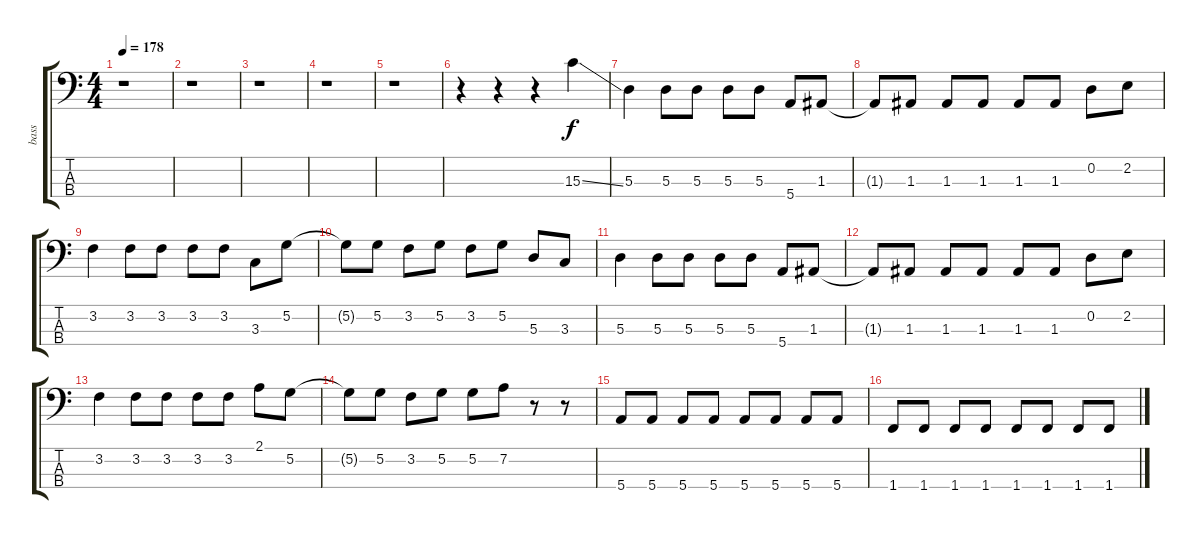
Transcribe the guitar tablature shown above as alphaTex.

\track ("bass" "bass") {instrument electricbassfinger}
\staff {score tabs}
\tuning (G2 D2 A1 E1) {hide}
\ts (4 4)
\tempo 178
\clef f4
\ks c
r.1{dy f} |
r.1 |
r.1 |
r.1 |
r.1 |
r.4 r.4 r.4 15.3{ss}.4 |
5.3.4 5.3.8 5.3.8 5.3.8 5.3.8 5.4.8 1.3.8 |
1.3{t}.8 1.3.8 1.3.8 1.3.8 1.3.8 1.3.8 0.2.8 2.2.8 |
3.2.4 3.2.8 3.2.8 3.2.8 3.2.8 3.3.8 5.2.8 |
5.2{t}.8 5.2.8 3.2.8 5.2.8 3.2.8 5.2.8 5.3.8 3.3.8 |
5.3.4 5.3.8 5.3.8 5.3.8 5.3.8 5.4.8 1.3.8 |
1.3{t}.8 1.3.8 1.3.8 1.3.8 1.3.8 1.3.8 0.2.8 2.2.8 |
3.2.4 3.2.8 3.2.8 3.2.8 3.2.8 2.1.8 5.2.8 |
5.2{t}.8 5.2.8 3.2.8 5.2.8 5.2.8 7.2.8 r.8 r.8 |
5.4.8 5.4.8 5.4.8 5.4.8 5.4.8 5.4.8 5.4.8 5.4.8 |
1.4.8 1.4.8 1.4.8 1.4.8 1.4.8 1.4.8 1.4.8 1.4.8
